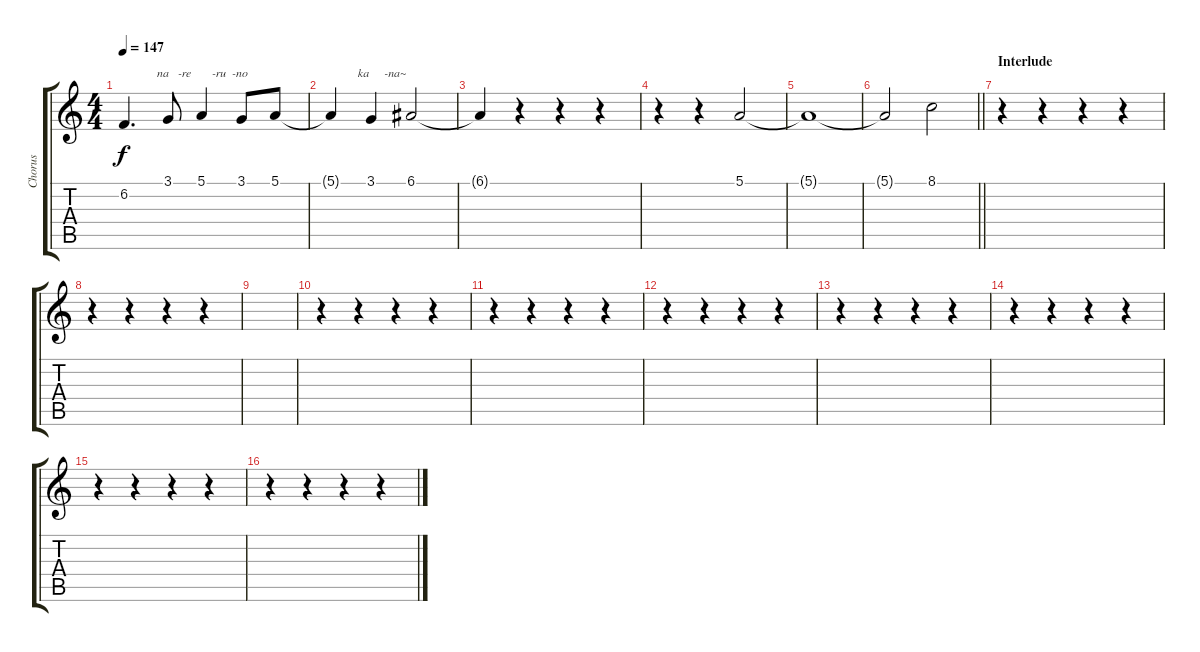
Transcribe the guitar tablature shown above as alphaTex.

\track ("Chorus" "Chorus") {instrument choiraahs}
\staff {score tabs}
\tuning (E4 B3 G3 D3 A2 E2) {hide}
\ts (4 4)
\tempo 147
\clef g2
\ks c
6.2{t}.4{d txt "           na   -re       -ru  -no " dy f} 3.1.8 5.1.4 3.1.8 5.1.8 |
5.1{t}.4{txt "         ka     -na~"} 3.1.4 6.1.2 |
6.1{t}.4 r.4 r.4 r.4 |
r.4 r.4 5.1.2 |
5.1{t}.1 |
\barLineRight lightlight
5.1{t}.2 8.1.2 |
\section ("" "Interlude")
r.4 r.4 r.4 r.4 |
r.4 r.4 r.4 r.4 |
|
r.4 r.4 r.4 r.4 |
r.4 r.4 r.4 r.4 |
r.4 r.4 r.4 r.4 |
r.4 r.4 r.4 r.4 |
r.4 r.4 r.4 r.4 |
r.4 r.4 r.4 r.4 |
r.4 r.4 r.4 r.4
